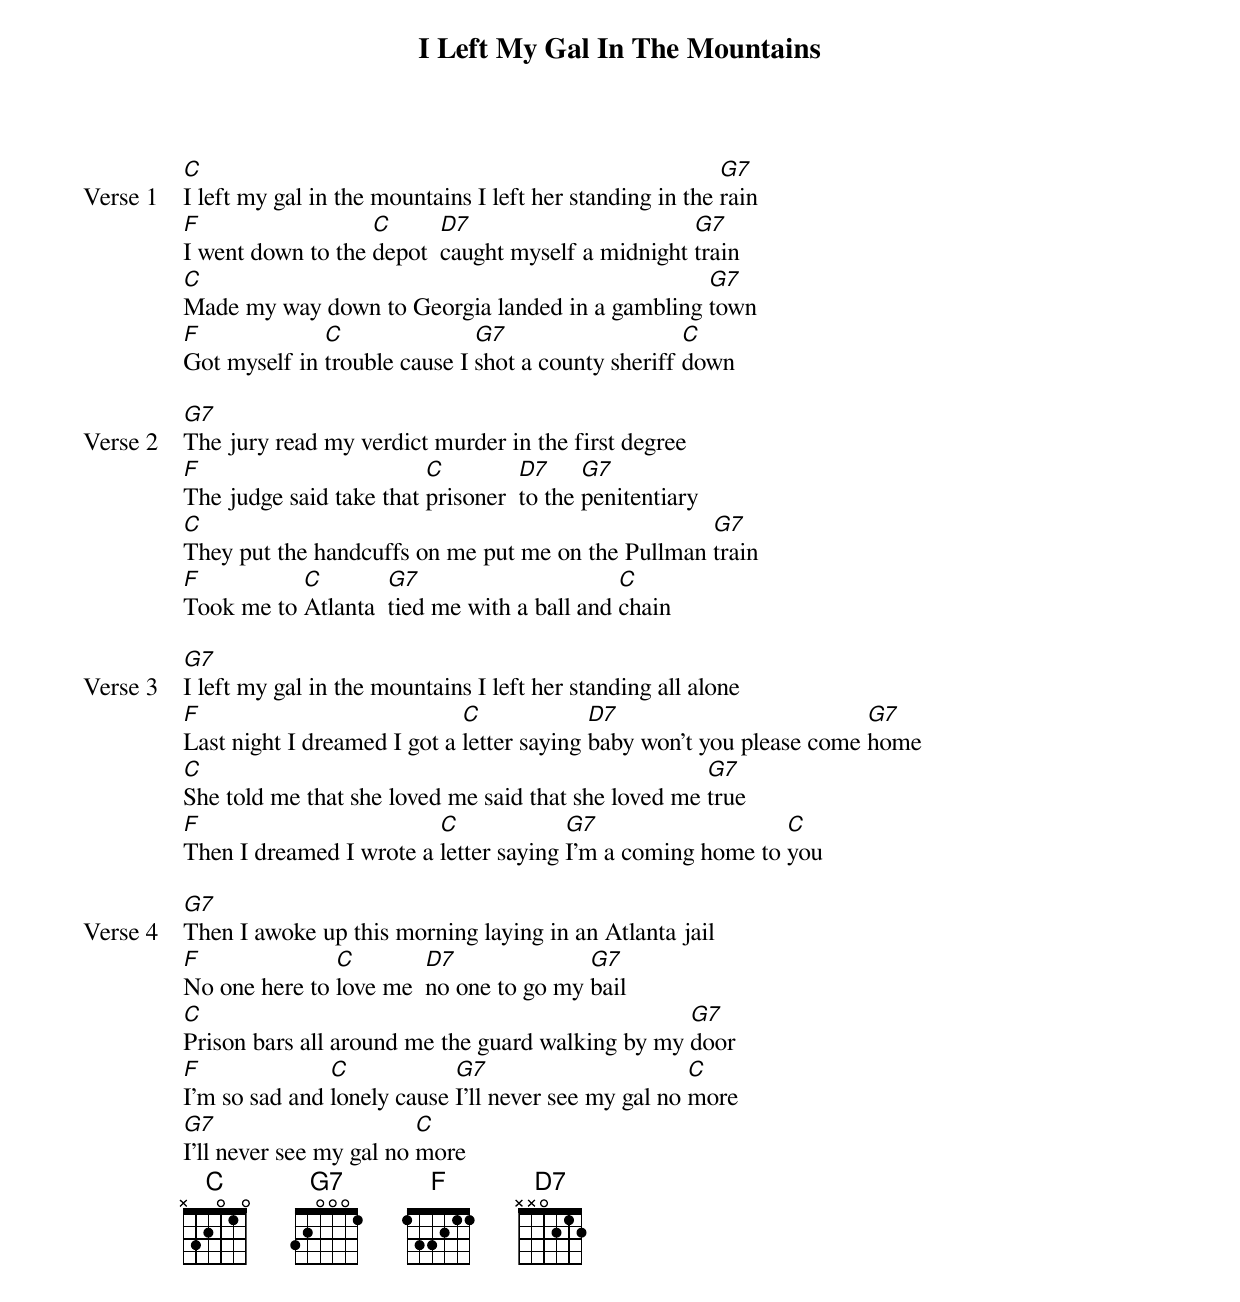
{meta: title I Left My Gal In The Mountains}
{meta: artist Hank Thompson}
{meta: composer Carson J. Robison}

{start_of_verse: Verse 1}
[C]I left my gal in the mountains I left her standing in the [G7]rain
[F]I went down to the [C]depot  [D7]caught myself a midnight [G7]train
[C]Made my way down to Georgia landed in a gambling [G7]town
[F]Got myself in [C]trouble cause I [G7]shot a county sheriff [C]down
{end_of_verse}

{start_of_verse: Verse 2}
[G7]The jury read my verdict murder in the first degree
[F]The judge said take that [C]prisoner  [D7]to the [G7]penitentiary
[C]They put the handcuffs on me put me on the Pullman [G7]train
[F]Took me to [C]Atlanta  [G7]tied me with a ball and [C]chain
{end_of_verse}

{start_of_verse: Verse 3}
[G7]I left my gal in the mountains I left her standing all alone
[F]Last night I dreamed I got a [C]letter saying [D7]baby won't you please come [G7]home
[C]She told me that she loved me said that she loved me [G7]true
[F]Then I dreamed I wrote a [C]letter saying [G7]I'm a coming home to [C]you
{end_of_verse}

{start_of_verse: Verse 4}
[G7]Then I awoke up this morning laying in an Atlanta jail
[F]No one here to [C]love me  [D7]no one to go my [G7]bail
[C]Prison bars all around me the guard walking by my [G7]door
[F]I'm so sad and [C]lonely cause [G7]I'll never see my gal no [C]more
[G7]I'll never see my gal no [C]more
{end_of_verse}
